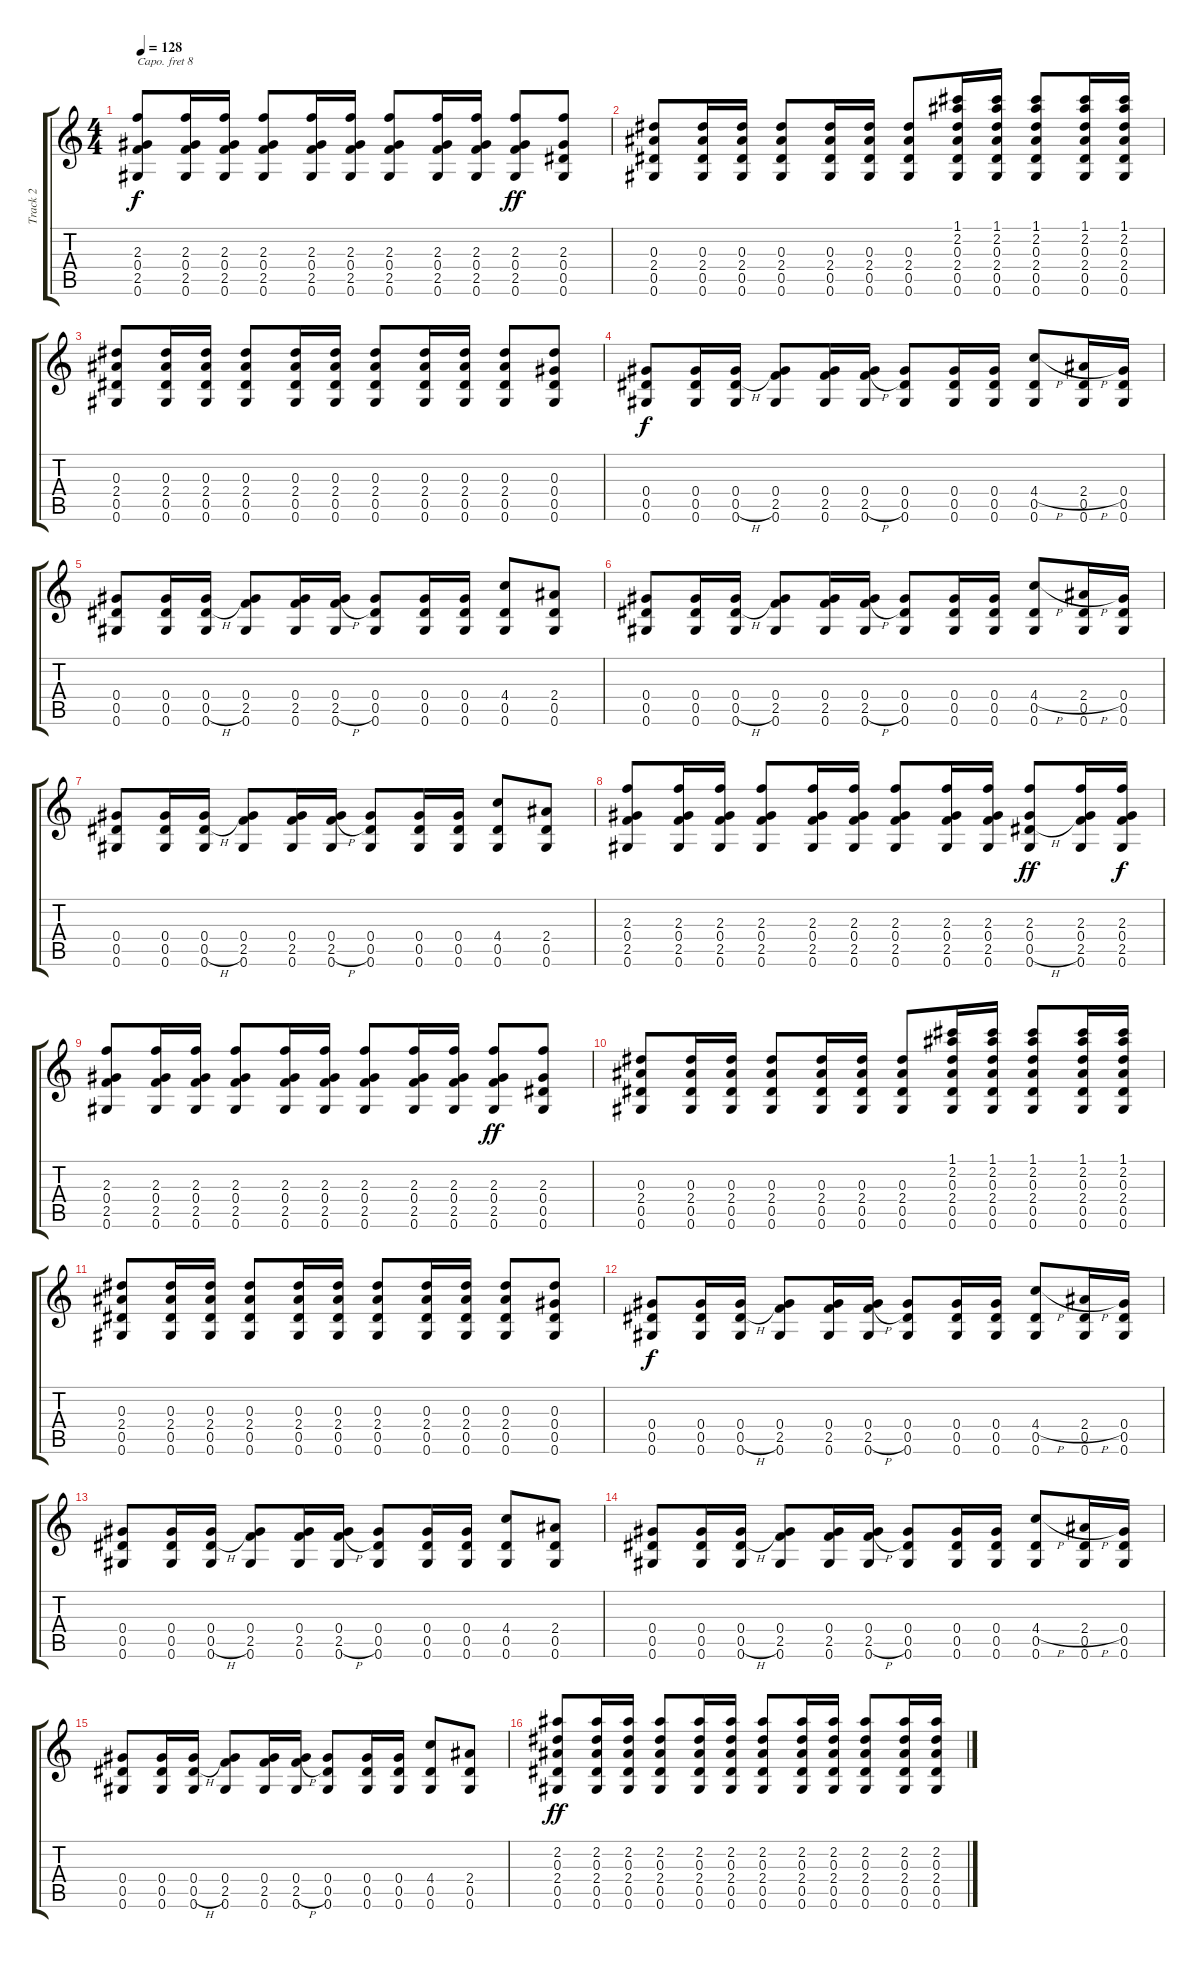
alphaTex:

\track ("Track 2" "Track 2") {instrument acousticguitarsteel}
\staff {score tabs}
\capo 8
\tuning (E4 C4 G3 C3 G2 C2) {hide}
\ts (4 4)
\tempo 128
\clef g2
\ks c
(2.3 0.4 2.5 0.6).8{dy f} (2.3 0.4 2.5 0.6).16 (2.3 0.4 2.5 0.6).16 (2.3 0.4 2.5 0.6).8 (2.3 0.4 2.5 0.6).16 (2.3 0.4 2.5 0.6).16 (2.3 0.4 2.5 0.6).8 (2.3 0.4 2.5 0.6).16 (2.3 0.4 2.5 0.6).16 (2.3 0.4 2.5 0.6).8{dy ff} (2.3 0.4 0.5 0.6).8 |
(0.3 2.4 0.5 0.6).8 (0.3 2.4 0.5 0.6).16 (0.3 2.4 0.5 0.6).16 (0.3 2.4 0.5 0.6).8 (0.3 2.4 0.5 0.6).16 (0.3 2.4 0.5 0.6).16 (0.3 2.4 0.5 0.6).8 (1.1 2.2 0.3 2.4 0.5 0.6).16 (1.1 2.2 0.3 2.4 0.5 0.6).16 (1.1 2.2 0.3 2.4 0.5 0.6).8 (1.1 2.2 0.3 2.4 0.5 0.6).16 (1.1 2.2 0.3 2.4 0.5 0.6).16 |
(0.3 2.4 0.5 0.6).8 (0.3 2.4 0.5 0.6).16 (0.3 2.4 0.5 0.6).16 (0.3 2.4 0.5 0.6).8 (0.3 2.4 0.5 0.6).16 (0.3 2.4 0.5 0.6).16 (0.3 2.4 0.5 0.6).8 (0.3 2.4 0.5 0.6).16 (0.3 2.4 0.5 0.6).16 (0.3 2.4 0.5 0.6).8 (0.3 0.4 0.5 0.6).8 |
(0.4 0.5 0.6).8{dy f} (0.4 0.5 0.6).16 (0.4 0.5{h} 0.6).16 (0.4 2.5 0.6).8 (0.4 2.5 0.6).16 (0.4 2.5{h} 0.6).16 (0.4 0.5 0.6).8 (0.4 0.5 0.6).16 (0.4 0.5 0.6).16 (4.4{h} 0.5 0.6).8 (2.4{h} 0.5 0.6).16 (0.4 0.5 0.6).16 |
(0.4 0.5 0.6).8 (0.4 0.5 0.6).16 (0.4 0.5{h} 0.6).16 (0.4 2.5 0.6).8 (0.4 2.5 0.6).16 (0.4 2.5{h} 0.6).16 (0.4 0.5 0.6).8 (0.4 0.5 0.6).16 (0.4 0.5 0.6).16 (4.4 0.5 0.6).8 (2.4 0.5 0.6).8 |
(0.4 0.5 0.6).8 (0.4 0.5 0.6).16 (0.4 0.5{h} 0.6).16 (0.4 2.5 0.6).8 (0.4 2.5 0.6).16 (0.4 2.5{h} 0.6).16 (0.4 0.5 0.6).8 (0.4 0.5 0.6).16 (0.4 0.5 0.6).16 (4.4{h} 0.5 0.6).8 (2.4{h} 0.5 0.6).16 (0.4 0.5 0.6).16 |
(0.4 0.5 0.6).8 (0.4 0.5 0.6).16 (0.4 0.5{h} 0.6).16 (0.4 2.5 0.6).8 (0.4 2.5 0.6).16 (0.4 2.5{h} 0.6).16 (0.4 0.5 0.6).8 (0.4 0.5 0.6).16 (0.4 0.5 0.6).16 (4.4 0.5 0.6).8 (2.4 0.5 0.6).8 |
(2.3 0.4 2.5 0.6).8 (2.3 0.4 2.5 0.6).16 (2.3 0.4 2.5 0.6).16 (2.3 0.4 2.5 0.6).8 (2.3 0.4 2.5 0.6).16 (2.3 0.4 2.5 0.6).16 (2.3 0.4 2.5 0.6).8 (2.3 0.4 2.5 0.6).16 (2.3 0.4 2.5 0.6).16 (2.3 0.4 0.5{h} 0.6).8{dy ff} (2.3 0.4 2.5 0.6).16 (2.3 0.4 2.5 0.6).16{dy f} |
(2.3 0.4 2.5 0.6).8 (2.3 0.4 2.5 0.6).16 (2.3 0.4 2.5 0.6).16 (2.3 0.4 2.5 0.6).8 (2.3 0.4 2.5 0.6).16 (2.3 0.4 2.5 0.6).16 (2.3 0.4 2.5 0.6).8 (2.3 0.4 2.5 0.6).16 (2.3 0.4 2.5 0.6).16 (2.3 0.4 2.5 0.6).8{dy ff} (2.3 0.4 0.5 0.6).8 |
(0.3 2.4 0.5 0.6).8 (0.3 2.4 0.5 0.6).16 (0.3 2.4 0.5 0.6).16 (0.3 2.4 0.5 0.6).8 (0.3 2.4 0.5 0.6).16 (0.3 2.4 0.5 0.6).16 (0.3 2.4 0.5 0.6).8 (1.1 2.2 0.3 2.4 0.5 0.6).16 (1.1 2.2 0.3 2.4 0.5 0.6).16 (1.1 2.2 0.3 2.4 0.5 0.6).8 (1.1 2.2 0.3 2.4 0.5 0.6).16 (1.1 2.2 0.3 2.4 0.5 0.6).16 |
(0.3 2.4 0.5 0.6).8 (0.3 2.4 0.5 0.6).16 (0.3 2.4 0.5 0.6).16 (0.3 2.4 0.5 0.6).8 (0.3 2.4 0.5 0.6).16 (0.3 2.4 0.5 0.6).16 (0.3 2.4 0.5 0.6).8 (0.3 2.4 0.5 0.6).16 (0.3 2.4 0.5 0.6).16 (0.3 2.4 0.5 0.6).8 (0.3 0.4 0.5 0.6).8 |
(0.4 0.5 0.6).8{dy f} (0.4 0.5 0.6).16 (0.4 0.5{h} 0.6).16 (0.4 2.5 0.6).8 (0.4 2.5 0.6).16 (0.4 2.5{h} 0.6).16 (0.4 0.5 0.6).8 (0.4 0.5 0.6).16 (0.4 0.5 0.6).16 (4.4{h} 0.5 0.6).8 (2.4{h} 0.5 0.6).16 (0.4 0.5 0.6).16 |
(0.4 0.5 0.6).8 (0.4 0.5 0.6).16 (0.4 0.5{h} 0.6).16 (0.4 2.5 0.6).8 (0.4 2.5 0.6).16 (0.4 2.5{h} 0.6).16 (0.4 0.5 0.6).8 (0.4 0.5 0.6).16 (0.4 0.5 0.6).16 (4.4 0.5 0.6).8 (2.4 0.5 0.6).8 |
(0.4 0.5 0.6).8 (0.4 0.5 0.6).16 (0.4 0.5{h} 0.6).16 (0.4 2.5 0.6).8 (0.4 2.5 0.6).16 (0.4 2.5{h} 0.6).16 (0.4 0.5 0.6).8 (0.4 0.5 0.6).16 (0.4 0.5 0.6).16 (4.4{h} 0.5 0.6).8 (2.4{h} 0.5 0.6).16 (0.4 0.5 0.6).16 |
(0.4 0.5 0.6).8 (0.4 0.5 0.6).16 (0.4 0.5{h} 0.6).16 (0.4 2.5 0.6).8 (0.4 2.5 0.6).16 (0.4 2.5{h} 0.6).16 (0.4 0.5 0.6).8 (0.4 0.5 0.6).16 (0.4 0.5 0.6).16 (4.4 0.5 0.6).8 (2.4 0.5 0.6).8 |
(2.2 0.3 2.4 0.5 0.6).8{dy ff} (2.2 0.3 2.4 0.5 0.6).16 (2.2 0.3 2.4 0.5 0.6).16 (2.2 0.3 2.4 0.5 0.6).8 (2.2 0.3 2.4 0.5 0.6).16 (2.2 0.3 2.4 0.5 0.6).16 (2.2 0.3 2.4 0.5 0.6).8 (2.2 0.3 2.4 0.5 0.6).16 (2.2 0.3 2.4 0.5 0.6).16 (2.2 0.3 2.4 0.5 0.6).8 (2.2 0.3 2.4 0.5 0.6).16 (2.2 0.3 2.4 0.5 0.6).16
